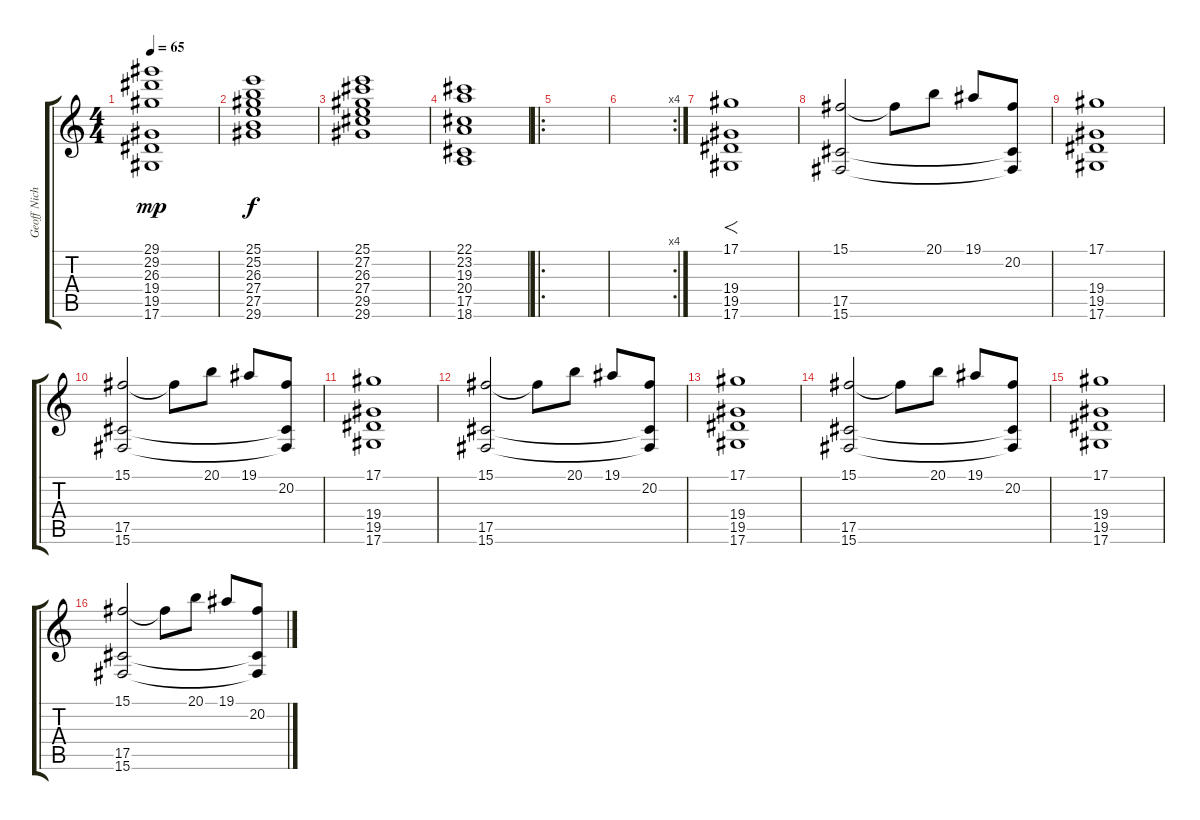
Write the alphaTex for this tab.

\track ("Geoff Nicholls" "Geoff Nich") {instrument stringensemble2}
\staff {score tabs}
\tuning (Eb4 Bb3 Gb3 Db3 Ab2 Eb2) {hide}
\ts (4 4)
\tempo 65
\clef g2
\ks aminor
(29.1 29.2 26.3 19.4 19.5 17.6).1{dy mp} |
(25.1 25.2 26.3 27.4 27.5 29.6).1{dy f} |
(25.1 27.2 26.3 27.4 29.5 29.6).1 |
(22.1 23.2 19.3 20.4 17.5 18.6).1 |
\ro
|
\rc 4
|
(17.1 19.4 19.5 17.6).1{f} |
(15.1 17.5 15.6).2 15.1{t}.8 20.1.8 19.1.8 (20.2 17.5{t} 15.6{t}).8 |
(17.1 19.4 19.5 17.6).1 |
(15.1 17.5 15.6).2 15.1{t}.8 20.1.8 19.1.8 (20.2 17.5{t} 15.6{t}).8 |
(17.1 19.4 19.5 17.6).1 |
(15.1 17.5 15.6).2 15.1{t}.8 20.1.8 19.1.8 (20.2 17.5{t} 15.6{t}).8 |
(17.1 19.4 19.5 17.6).1 |
(15.1 17.5 15.6).2 15.1{t}.8 20.1.8 19.1.8 (20.2 17.5{t} 15.6{t}).8 |
(17.1 19.4 19.5 17.6).1 |
(15.1 17.5 15.6).2 15.1{t}.8 20.1.8 19.1.8 (20.2 17.5{t} 15.6{t}).8
